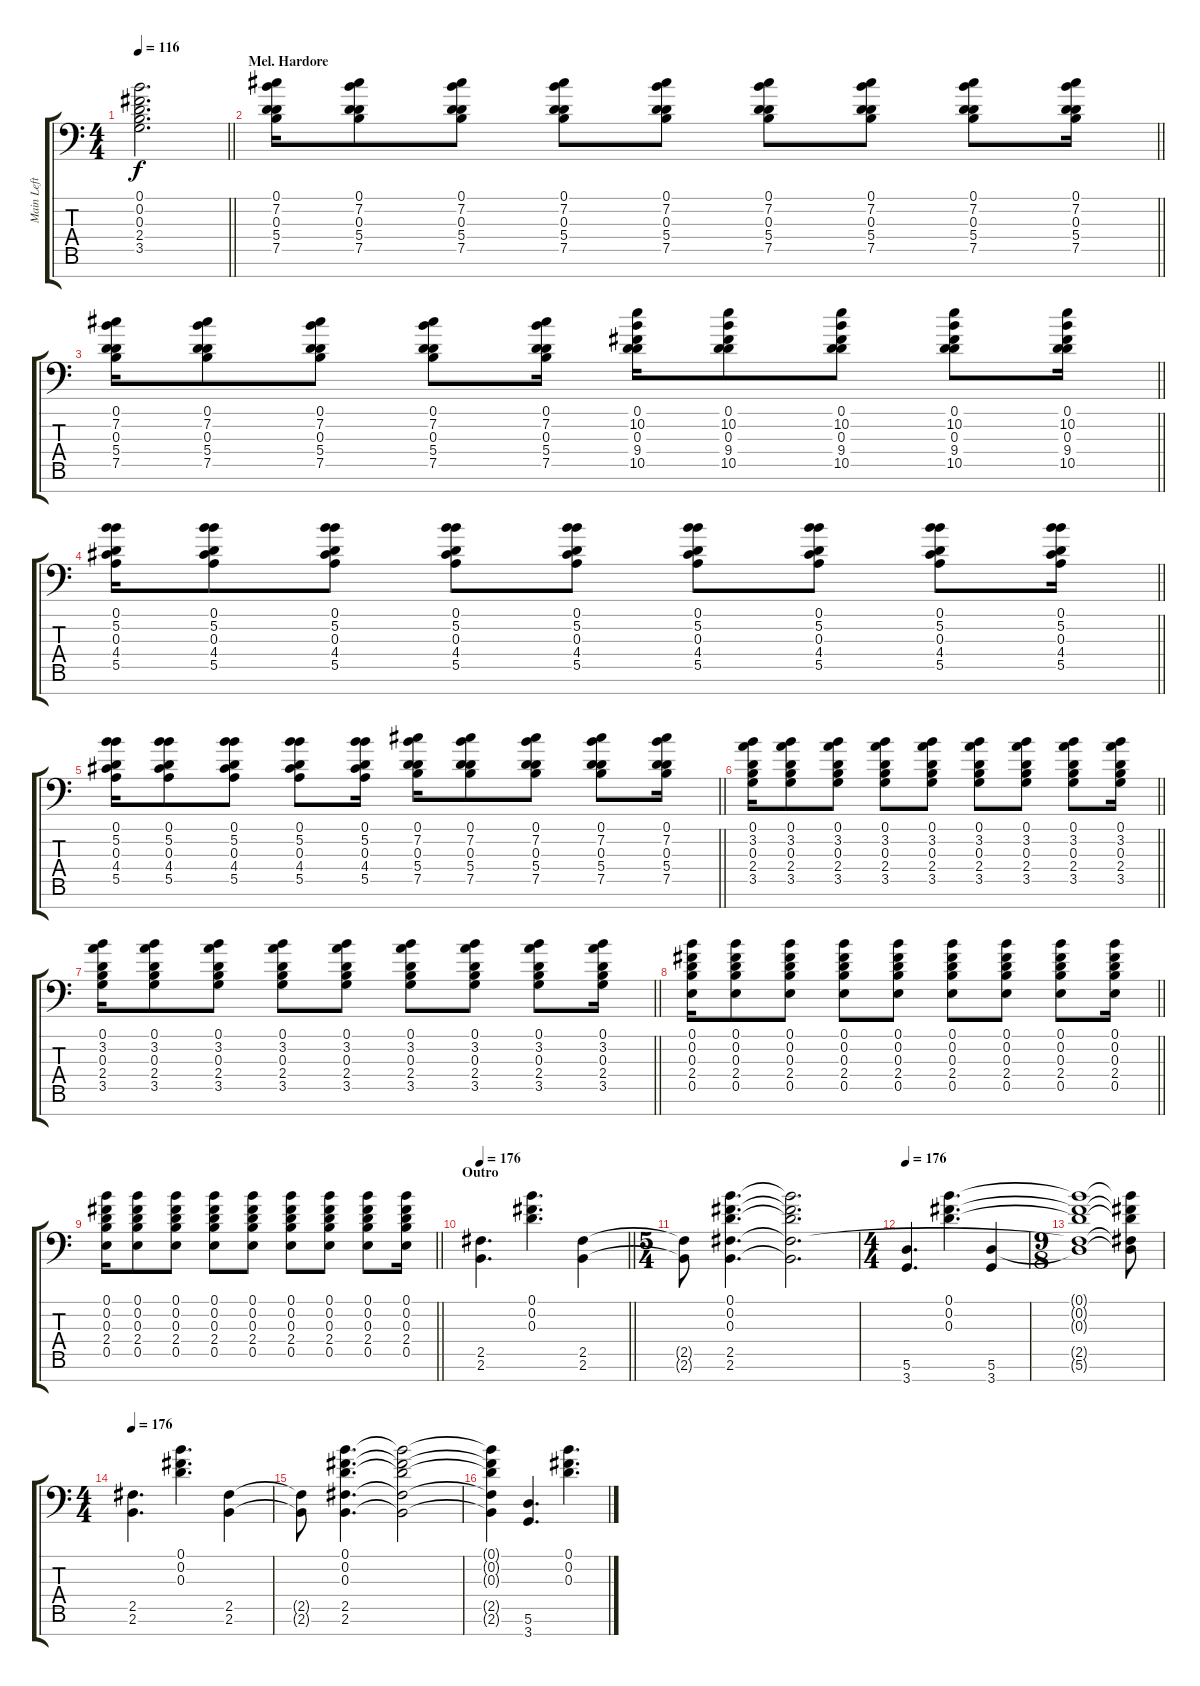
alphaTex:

\track ("Main Left" "Main Left") {instrument distortionguitar}
\staff {score tabs}
\tuning (B3 Gb3 D3 A2 E2 A1 E1) {hide}
\ts (4 4)
\tempo 116
\clef f4
\barLineRight lightlight
\ks c
(0.1{t} 0.2{t} 0.3{t} 2.4{t} 3.5{t}).2{d dy f} |
\section ("" "Mel. Hardore")
\barLineRight lightlight
(0.1 7.2 0.3 5.4 7.5).16 (0.1 7.2 0.3 5.4 7.5).8 (0.1 7.2 0.3 5.4 7.5).8 (0.1 7.2 0.3 5.4 7.5).8 (0.1 7.2 0.3 5.4 7.5).8 (0.1 7.2 0.3 5.4 7.5).8 (0.1 7.2 0.3 5.4 7.5).8 (0.1 7.2 0.3 5.4 7.5).8 (0.1 7.2 0.3 5.4 7.5).16 |
\barLineRight lightlight
(0.1 7.2 0.3 5.4 7.5).16 (0.1 7.2 0.3 5.4 7.5).8 (0.1 7.2 0.3 5.4 7.5).8 (0.1 7.2 0.3 5.4 7.5).8 (0.1 7.2 0.3 5.4 7.5).16 (0.1 10.2 0.3 9.4 10.5).16 (0.1 10.2 0.3 9.4 10.5).8 (0.1 10.2 0.3 9.4 10.5).8 (0.1 10.2 0.3 9.4 10.5).8 (0.1 10.2 0.3 9.4 10.5).16 |
\barLineRight lightlight
(0.1 5.2 0.3 4.4 5.5).16 (0.1 5.2 0.3 4.4 5.5).8 (0.1 5.2 0.3 4.4 5.5).8 (0.1 5.2 0.3 4.4 5.5).8 (0.1 5.2 0.3 4.4 5.5).8 (0.1 5.2 0.3 4.4 5.5).8 (0.1 5.2 0.3 4.4 5.5).8 (0.1 5.2 0.3 4.4 5.5).8 (0.1 5.2 0.3 4.4 5.5).16 |
\barLineRight lightlight
(0.1 5.2 0.3 4.4 5.5).16 (0.1 5.2 0.3 4.4 5.5).8 (0.1 5.2 0.3 4.4 5.5).8 (0.1 5.2 0.3 4.4 5.5).8 (0.1 5.2 0.3 4.4 5.5).16 (0.1 7.2 0.3 5.4 7.5).16 (0.1 7.2 0.3 5.4 7.5).8 (0.1 7.2 0.3 5.4 7.5).8 (0.1 7.2 0.3 5.4 7.5).8 (0.1 7.2 0.3 5.4 7.5).16 |
\barLineRight lightlight
(0.1 3.2 0.3 2.4 3.5).16 (0.1 3.2 0.3 2.4 3.5).8 (0.1 3.2 0.3 2.4 3.5).8 (0.1 3.2 0.3 2.4 3.5).8 (0.1 3.2 0.3 2.4 3.5).8 (0.1 3.2 0.3 2.4 3.5).8 (0.1 3.2 0.3 2.4 3.5).8 (0.1 3.2 0.3 2.4 3.5).8 (0.1 3.2 0.3 2.4 3.5).16 |
\barLineRight lightlight
(0.1 3.2 0.3 2.4 3.5).16 (0.1 3.2 0.3 2.4 3.5).8 (0.1 3.2 0.3 2.4 3.5).8 (0.1 3.2 0.3 2.4 3.5).8 (0.1 3.2 0.3 2.4 3.5).8 (0.1 3.2 0.3 2.4 3.5).8 (0.1 3.2 0.3 2.4 3.5).8 (0.1 3.2 0.3 2.4 3.5).8 (0.1 3.2 0.3 2.4 3.5).16 |
\barLineRight lightlight
(0.1 0.2 0.3 2.4 0.5).16 (0.1 0.2 0.3 2.4 0.5).8 (0.1 0.2 0.3 2.4 0.5).8 (0.1 0.2 0.3 2.4 0.5).8 (0.1 0.2 0.3 2.4 0.5).8 (0.1 0.2 0.3 2.4 0.5).8 (0.1 0.2 0.3 2.4 0.5).8 (0.1 0.2 0.3 2.4 0.5).8 (0.1 0.2 0.3 2.4 0.5).16 |
\barLineRight lightlight
(0.1 0.2 0.3 2.4 0.5).16 (0.1 0.2 0.3 2.4 0.5).8 (0.1 0.2 0.3 2.4 0.5).8 (0.1 0.2 0.3 2.4 0.5).8 (0.1 0.2 0.3 2.4 0.5).8 (0.1 0.2 0.3 2.4 0.5).8 (0.1 0.2 0.3 2.4 0.5).8 (0.1 0.2 0.3 2.4 0.5).8 (0.1 0.2 0.3 2.4 0.5).16 |
\section ("" "Outro")
\tempo 176
\barLineRight lightlight
(2.5 2.6).4{d} (0.1 0.2 0.3).4{d} (2.5 2.6).4 |
\ts (5 4)
(2.5{t} 2.6{t}).8 (0.1 0.2 0.3 2.5 2.6).4{d} (0.1{t} 0.2{t} 0.3{t} 2.5{t} 2.6{t}).2{d} |
\ts (4 4)
\tempo 176
(5.6 3.7).4{d} (0.1 0.2 0.3).4{d} (5.6 3.7).4 |
\ts (9 8)
(0.1{t} 0.2{t} 0.3{t} 2.5{t} 5.6{t}).1 (0.1{t} 0.2{t} 0.3{t} 2.5{t} 5.6{t}).8 |
\ts (4 4)
\tempo 176
(2.5 2.6).4{d} (0.1 0.2 0.3).4{d} (2.5 2.6).4 |
(2.5{t} 2.6{t}).8 (0.1 0.2 0.3 2.5 2.6).4{d} (0.1{t} 0.2{t} 0.3{t} 2.5{t} 2.6{t}).2 |
(0.1{t} 0.2{t} 0.3{t} 2.5{t} 2.6{t}).4 (5.6 3.7).4{d} (0.1 0.2 0.3).4{d}
